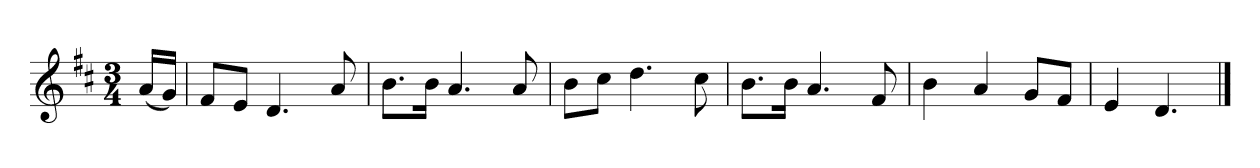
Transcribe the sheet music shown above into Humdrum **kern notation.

**kern
*part1
*staff1
*k[f#c#]
*M3/4
*MM120
=
(16aLL
16gJJ)
=1
8f#L
8eJ
4.d
8a
=2
8.bL
16bJk
4.a
8a
=3
8bL
8cc#J
4.dd
8cc#
=4
8.bL
16bJk
4.a
8f#
=5
4b
4a
8gL
8f#J
=6
4e
4.d
==
*-
